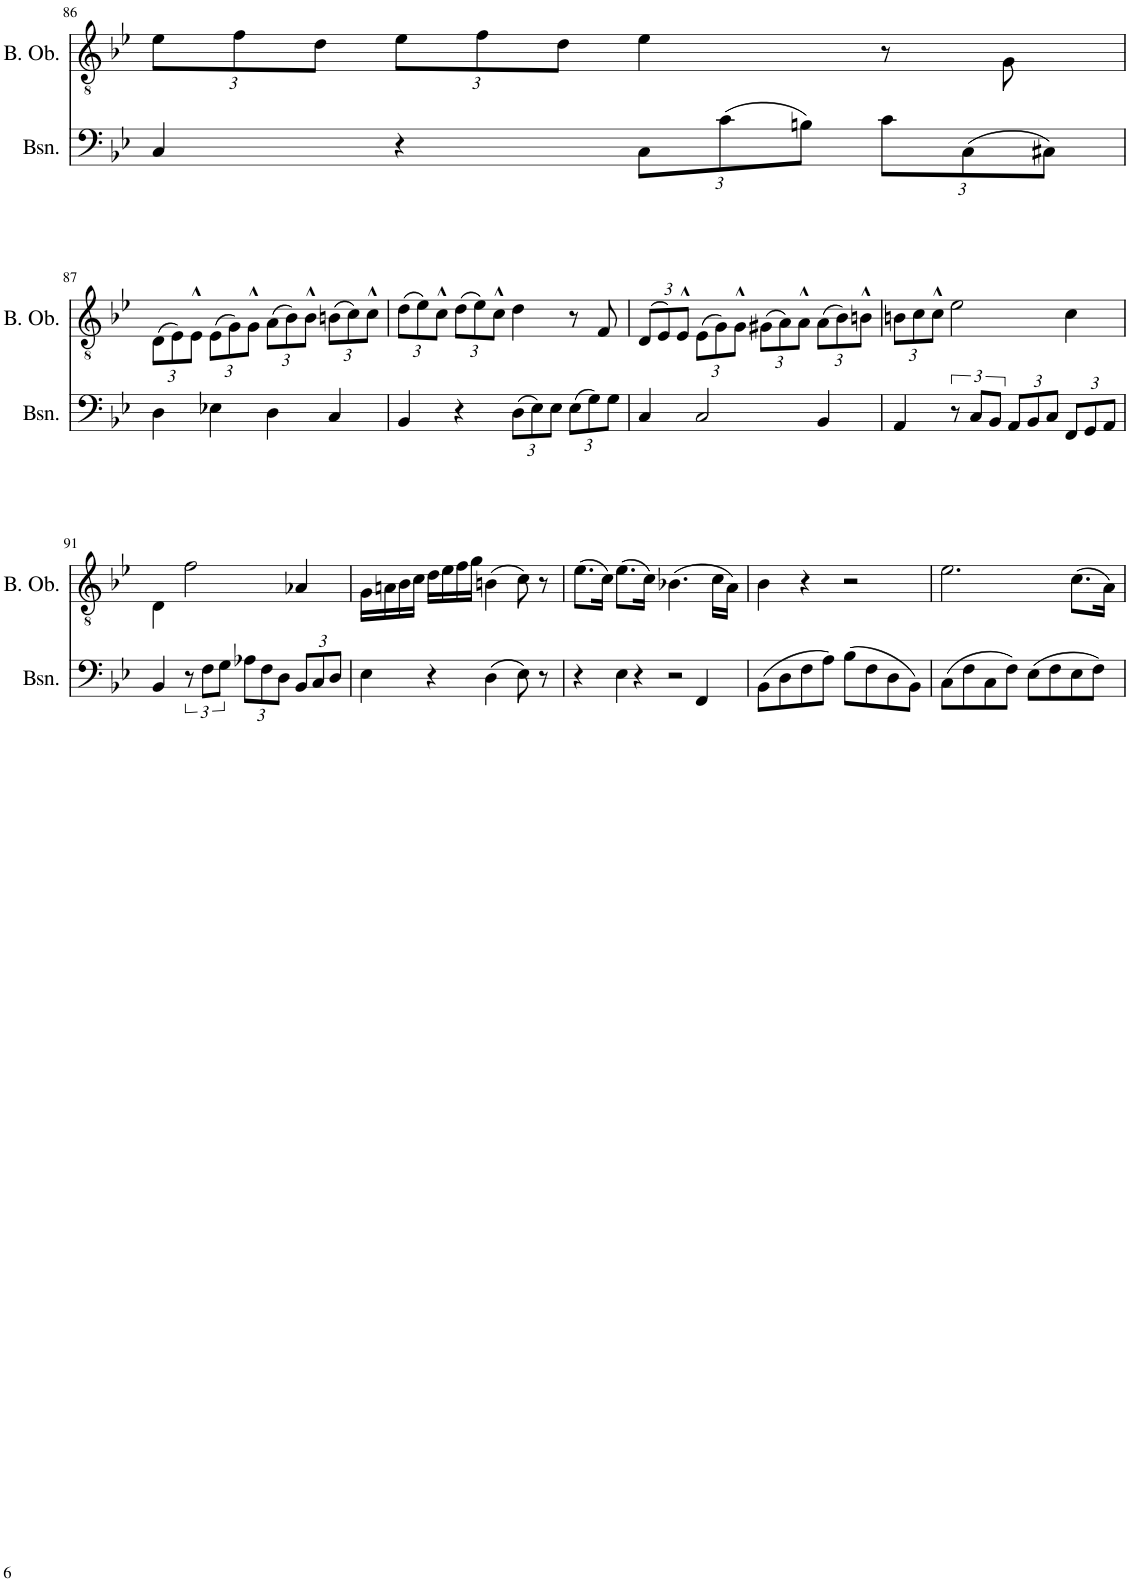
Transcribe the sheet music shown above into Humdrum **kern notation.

**kern	**kern
*part2	*part1
*staff2	*staff1
*I"Bassoon	*I"Bass Oboe
*I'Bsn.	*I'B. Ob.
!!LO:PB:g=z
*clefF4	*clefGv2
*k[b-e-]	*k[b-e-]
*M4/4	*M4/4
*met(c)	*met(c)
*	*Xbrackettup
=86	=86
4C/	12e-\L
.	12f\
.	12d\J
4r	12e-\L
.	12f\
.	12d\J
*Xbrackettup	*
12C\L	4e-\
(>12c\	.
12Bn\J)	.
12c\L	8r
(>12C\	.
.	8G\
12C#X\J)	.
!!LO:LB:g=z
=87	=87
4D\	(>12D\L
.	12E-\)
.	12E-^^\J
4E-X\	(>12E-\L
.	12G\)
.	12G^^\J
4D\	(>12A\L
.	12B-\)
.	12B-^^\J
4C/	(>12Bn\L
.	12c\)
.	12c^^\J
=88	=88
4BB-/	(>12d\L
.	12e-\)
.	12c^^\J
4r	(>12d\L
.	12e-\)
.	12c^^\J
(>12D\L	4d\
12E-\)	.
12E-\J	.
(>12E-\L	8r
12G\)	.
.	8F/
12G\J	.
=89	=89
4C/	(>12D/L
.	12E-/)
.	12E-^^/J
2C/	(>12E-\L
.	12G\)
.	12G^^\J
.	(>12G#X\L
.	12A\)
.	12A^^\J
4BB-/	(>12A\L
.	12B-\)
.	12Bn^^\J
=90	=90
4AA/	12Bn\L
.	12c\
.	12c^^\J
*brackettup	*
12r	2e-\
12C/L	.
12BB-/J	.
*Xbrackettup	*
12AA/L	.
12BB-/	.
12C/J	.
12FF/L	4c\
12GG/	.
12AA/J	.
!!LO:LB:g=z
=91	=91
4BB-/	4D\
*brackettup	*
12r	2f\
12F\L	.
12G\J	.
*Xbrackettup	*
12A-X\L	.
12F\	.
12D\J	.
12BB-/L	4A-X/
12C/	.
12D/J	.
=92	=92
4E-\	16G\LL
.	16An\
.	16B-\
.	16c\JJ
4r	16d\LL
.	16e-\
.	16f\
.	16g\JJ
(>4D\	(>4Bn\
8E-\)	8c\)
8r	8r
=93	=93
4r	(>8.e-\L
.	16c\Jk)
4E-\	(>8.e-\L
.	16c\Jk)
4r	(>4.B-X\
2r	.
.	16c\LL
.	16A\JJ)
.	2ryy
4FF/	.
=94	=94
(>8BB-\L	4B-\
8D\	.
8F\	4r
8A\J)	.
(>8B-\L	2r
8F\	.
8D\	.
8BB-\J)	.
=95	=95
(>8C\L	2.e-\
8F\	.
8C\	.
8F\J)	.
(>8E-\L	.
8F\	.
8E-\	(>8.c\L
8F\J)	.
.	16A\Jk)
=	=
*-	*-
